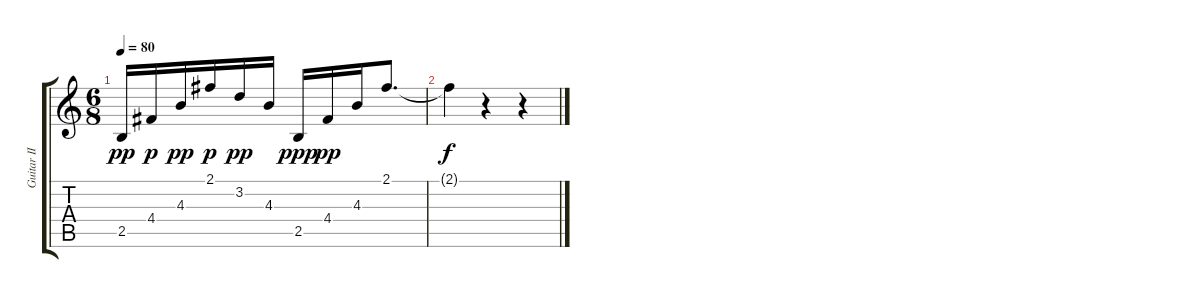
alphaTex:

\track ("Guitar II" "Guitar II") {instrument acousticguitarsteel}
\staff {score tabs}
\tuning (E4 B3 G3 D3 A2 E2) {hide}
\ts (6 8)
\tempo 80
\clef g2
\ks c
2.5.16{dy pp} 4.4.16{dy p} 4.3.16{dy pp} 2.1.16{dy p} 3.2.16{dy pp} 4.3.16 2.5.16{dy ppp} 4.4.16{dy pp} 4.3.16 2.1.8{d} |
2.1{t}.4{dy f} r.4 r.4
